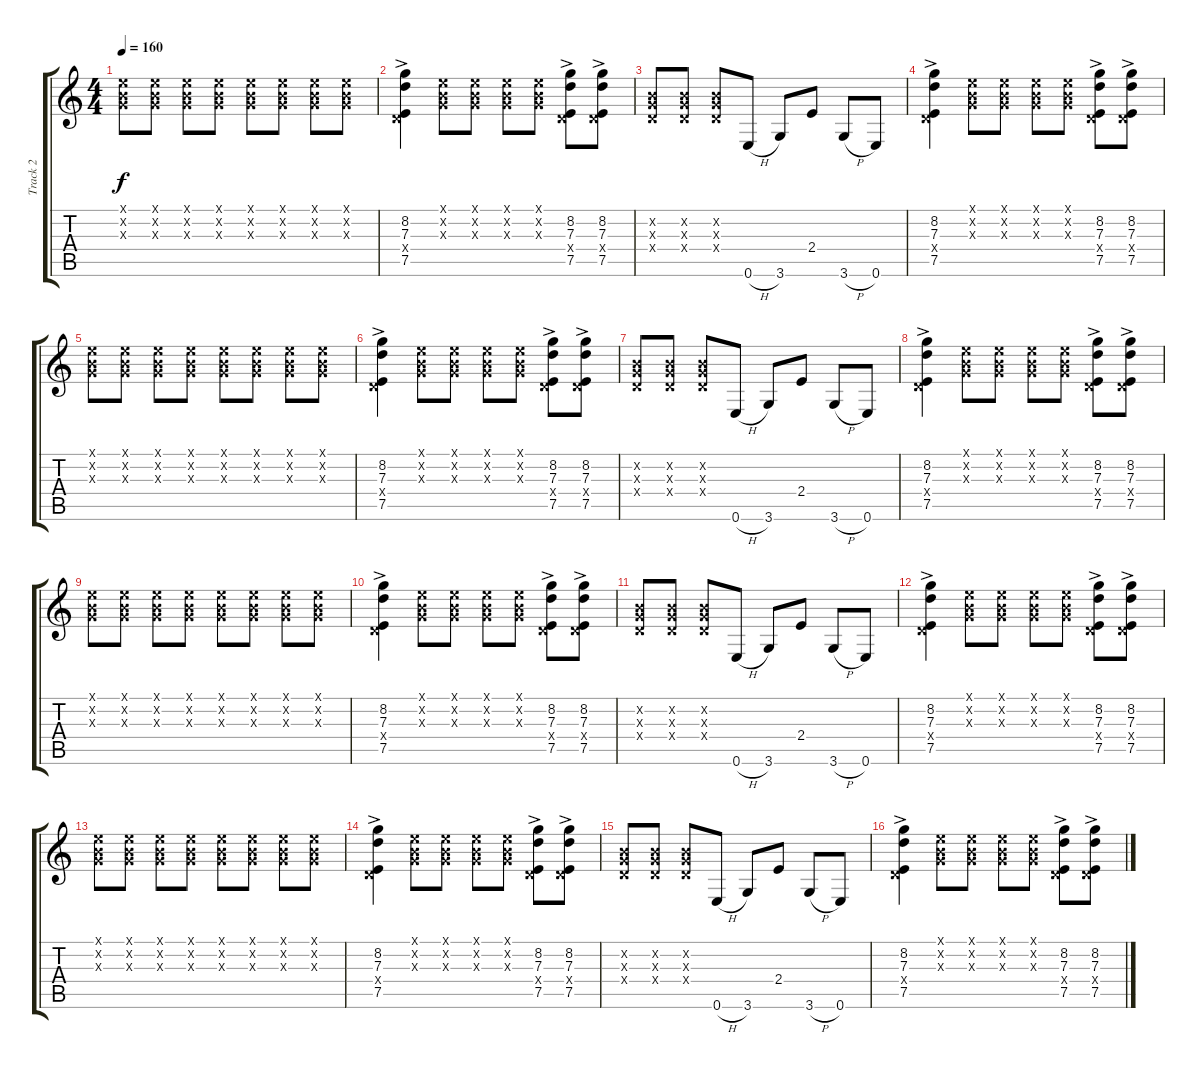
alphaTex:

\track ("Track 2" "Track 2") {instrument distortionguitar}
\staff {score tabs}
\tuning (E4 B3 G3 D3 A2 E2) {hide}
\ts (4 4)
\tempo 160
\clef g2
\ks c
(0.1{x} 0.2{x} 0.3{x}).8{dy f} (0.1{x} 0.2{x} 0.3{x}).8 (0.1{x} 0.2{x} 0.3{x}).8 (0.1{x} 0.2{x} 0.3{x}).8 (0.1{x} 0.2{x} 0.3{x}).8 (0.1{x} 0.2{x} 0.3{x}).8 (0.1{x} 0.2{x} 0.3{x}).8 (0.1{x} 0.2{x} 0.3{x}).8 |
(8.2{ac} 7.3 0.4{x} 7.5).4 (0.1{x} 0.2{x} 0.3{x}).8 (0.1{x} 0.2{x} 0.3{x}).8 (0.1{x} 0.2{x} 0.3{x}).8 (0.1{x} 0.2{x} 0.3{x}).8 (8.2 7.3{ac} 0.4{x} 7.5).8 (8.2 7.3{ac} 0.4{x} 7.5).8 |
(0.2{x} 0.3{x} 0.4{x}).8 (0.2{x} 0.3{x} 0.4{x}).8 (0.2{x} 0.3{x} 0.4{x}).8 0.6{h}.8 3.6.8 2.4.8 3.6{h}.8 0.6.8 |
(8.2{ac} 7.3 0.4{x} 7.5).4 (0.1{x} 0.2{x} 0.3{x}).8 (0.1{x} 0.2{x} 0.3{x}).8 (0.1{x} 0.2{x} 0.3{x}).8 (0.1{x} 0.2{x} 0.3{x}).8 (8.2 7.3{ac} 0.4{x} 7.5).8 (8.2 7.3{ac} 0.4{x} 7.5).8 |
(0.1{x} 0.2{x} 0.3{x}).8 (0.1{x} 0.2{x} 0.3{x}).8 (0.1{x} 0.2{x} 0.3{x}).8 (0.1{x} 0.2{x} 0.3{x}).8 (0.1{x} 0.2{x} 0.3{x}).8 (0.1{x} 0.2{x} 0.3{x}).8 (0.1{x} 0.2{x} 0.3{x}).8 (0.1{x} 0.2{x} 0.3{x}).8 |
(8.2{ac} 7.3 0.4{x} 7.5).4 (0.1{x} 0.2{x} 0.3{x}).8 (0.1{x} 0.2{x} 0.3{x}).8 (0.1{x} 0.2{x} 0.3{x}).8 (0.1{x} 0.2{x} 0.3{x}).8 (8.2 7.3{ac} 0.4{x} 7.5).8 (8.2 7.3{ac} 0.4{x} 7.5).8 |
(0.2{x} 0.3{x} 0.4{x}).8 (0.2{x} 0.3{x} 0.4{x}).8 (0.2{x} 0.3{x} 0.4{x}).8 0.6{h}.8 3.6.8 2.4.8 3.6{h}.8 0.6.8 |
(8.2{ac} 7.3 0.4{x} 7.5).4 (0.1{x} 0.2{x} 0.3{x}).8 (0.1{x} 0.2{x} 0.3{x}).8 (0.1{x} 0.2{x} 0.3{x}).8 (0.1{x} 0.2{x} 0.3{x}).8 (8.2 7.3{ac} 0.4{x} 7.5).8 (8.2 7.3{ac} 0.4{x} 7.5).8 |
(0.1{x} 0.2{x} 0.3{x}).8 (0.1{x} 0.2{x} 0.3{x}).8 (0.1{x} 0.2{x} 0.3{x}).8 (0.1{x} 0.2{x} 0.3{x}).8 (0.1{x} 0.2{x} 0.3{x}).8 (0.1{x} 0.2{x} 0.3{x}).8 (0.1{x} 0.2{x} 0.3{x}).8 (0.1{x} 0.2{x} 0.3{x}).8 |
(8.2{ac} 7.3 0.4{x} 7.5).4 (0.1{x} 0.2{x} 0.3{x}).8 (0.1{x} 0.2{x} 0.3{x}).8 (0.1{x} 0.2{x} 0.3{x}).8 (0.1{x} 0.2{x} 0.3{x}).8 (8.2 7.3{ac} 0.4{x} 7.5).8 (8.2 7.3{ac} 0.4{x} 7.5).8 |
(0.2{x} 0.3{x} 0.4{x}).8 (0.2{x} 0.3{x} 0.4{x}).8 (0.2{x} 0.3{x} 0.4{x}).8 0.6{h}.8 3.6.8 2.4.8 3.6{h}.8 0.6.8 |
(8.2{ac} 7.3 0.4{x} 7.5).4 (0.1{x} 0.2{x} 0.3{x}).8 (0.1{x} 0.2{x} 0.3{x}).8 (0.1{x} 0.2{x} 0.3{x}).8 (0.1{x} 0.2{x} 0.3{x}).8 (8.2 7.3{ac} 0.4{x} 7.5).8 (8.2 7.3{ac} 0.4{x} 7.5).8 |
(0.1{x} 0.2{x} 0.3{x}).8 (0.1{x} 0.2{x} 0.3{x}).8 (0.1{x} 0.2{x} 0.3{x}).8 (0.1{x} 0.2{x} 0.3{x}).8 (0.1{x} 0.2{x} 0.3{x}).8 (0.1{x} 0.2{x} 0.3{x}).8 (0.1{x} 0.2{x} 0.3{x}).8 (0.1{x} 0.2{x} 0.3{x}).8 |
(8.2{ac} 7.3 0.4{x} 7.5).4 (0.1{x} 0.2{x} 0.3{x}).8 (0.1{x} 0.2{x} 0.3{x}).8 (0.1{x} 0.2{x} 0.3{x}).8 (0.1{x} 0.2{x} 0.3{x}).8 (8.2 7.3{ac} 0.4{x} 7.5).8 (8.2 7.3{ac} 0.4{x} 7.5).8 |
(0.2{x} 0.3{x} 0.4{x}).8 (0.2{x} 0.3{x} 0.4{x}).8 (0.2{x} 0.3{x} 0.4{x}).8 0.6{h}.8 3.6.8 2.4.8 3.6{h}.8 0.6.8 |
(8.2{ac} 7.3 0.4{x} 7.5).4 (0.1{x} 0.2{x} 0.3{x}).8 (0.1{x} 0.2{x} 0.3{x}).8 (0.1{x} 0.2{x} 0.3{x}).8 (0.1{x} 0.2{x} 0.3{x}).8 (8.2 7.3{ac} 0.4{x} 7.5).8 (8.2 7.3{ac} 0.4{x} 7.5).8
